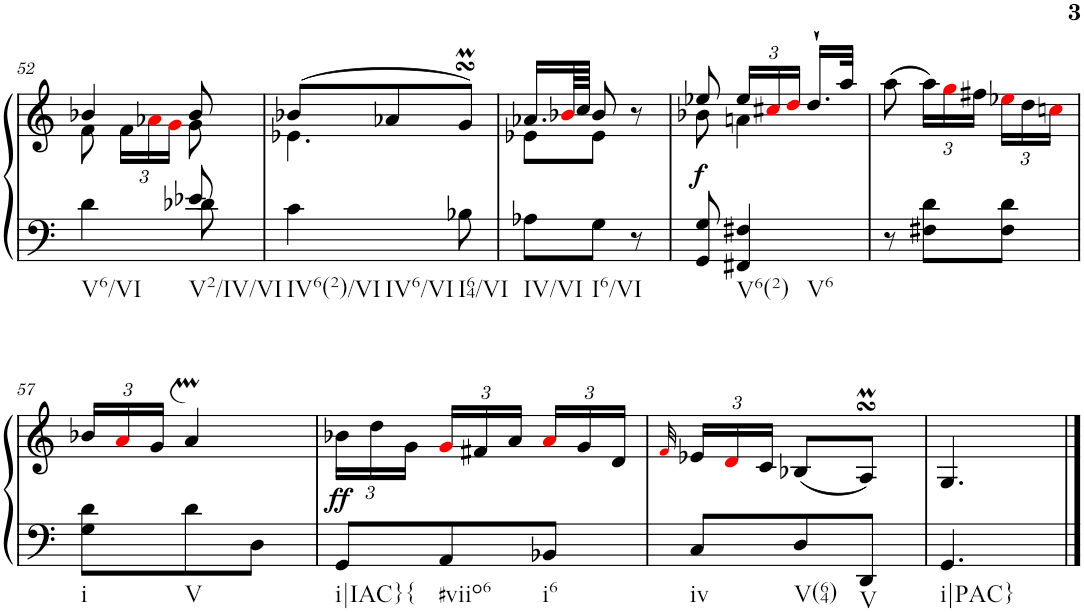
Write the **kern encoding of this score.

**kern	**kern	**dynam
*part1	*part1	*part1
*staff2	*staff1	*staff1/2
*I"Harpsichord	*	*
*I'Hch.	*	*
!!LO:PB:g=z
*clefF4	*clefG2	*
*k[]	*k[]	*
*M3/8	*M3/8	*
=52	=52	=52
*^	*^	*
!LO:TX:b:t=V6/VI	!	!	!	!
4d\	4ryy	4b-X/	8f\	.
*	*	*	*Xbrackettup	*
.	.	.	24f\LL	.
.	.	.	24a-Xi\	.
.	.	.	24gi\JJ	.
!LO:TX:b:t=V2/IV/VI	!	!	!	!
8e-X/	8d-X\	8b-/	8g\	.
=53	=53	=53	=53	=53
!LO:TX:b:t=IV6(2)/VI	!	!	!	!
!LO:TX:b:t=IV6/VI	!	!	!	!
*v	*v	*	*	*
4c\	(>8b-X/L	4.e-X\	.
.	8a-X/	.	.
!LO:TX:b:t=I64/VI	!	!	!
8B-X\	8gsSSSM/J)	.	.
=54	=54	=54	=54
!LO:TX:b:t=IV/VI	!	!	!
8A-X\L	16.a-X/LL	8e-X\L	.
.	64b-Xi/LL	.	.
.	64cc/JJJJ	.	.
!LO:TX:b:t=I6/VI	!	!	!
8G\J	8b-/	8e-\J	.
8r	8r	8ryy	.
=55	=55	=55	=55
!	!	!	!LO:DY:b
8GG/ 8G/	8ee-X/	8b-X\	f
!LO:TX:b:t=V6(2)	!	!	!
!LO:TX:b:t=V6	!	!	!
4FF#X/ 4F#X/	24ee-/LL	4an\	.
.	24cc#Xi/	.	.
.	24ddi/JJ	.	.
.	16.dd`/LL	.	.
.	32aa/JJk	.	.
*	*v	*v	*
=56	=56	=56
8r	(>8aa\	.
8F#X\ 8d\L	24aa\LL)	.
.	24ggi\	.
.	24ff#X\JJ	.
8F#\ 8d\J	24ee-Xi\LL	.
.	24dd\	.
.	24ccni\JJ	.
!!LO:LB:g=z
=57	=57	=57
!LO:TX:b:t=i	!	!
8G\ 8d\L	24b-X/LL	.
.	24ai/	.
.	24g/JJ	.
!LO:TX:b:t=V	!	!
8d\	4aM/	.
8D\J	.	.
=58	=58	=58
!LO:TX:b:t=i|IAC}{	!	!
!	!	!LO:DY:b
8GG/L	24b-X\LL	ff
.	24dd\	.
.	24g\JJ	.
!LO:TX:b:t=#viio6	!	!
8AA/	24gi/LL	.
.	24f#X/	.
.	24a/JJ	.
!LO:TX:b:t=i6	!	!
8BB-X/J	24ai/LL	.
.	24g/	.
.	24d/JJ	.
=59	=59	=59
.	32qfi/	.
!LO:TX:b:t=iv	!	!
8C/L	24e-X/LL	.
.	24di/	.
.	24c/JJ	.
!LO:TX:b:t=V(64)	!	!
8D/	(<8B-X/L	.
!LO:TX:b:t=V	!	!
8DD/J	8AsSSSM/J)	.
=60	=60	=60
!LO:TX:b:t=i|PAC}	!	!
4.GG/	4.G/	.
==	==	==
*-	*-	*-
